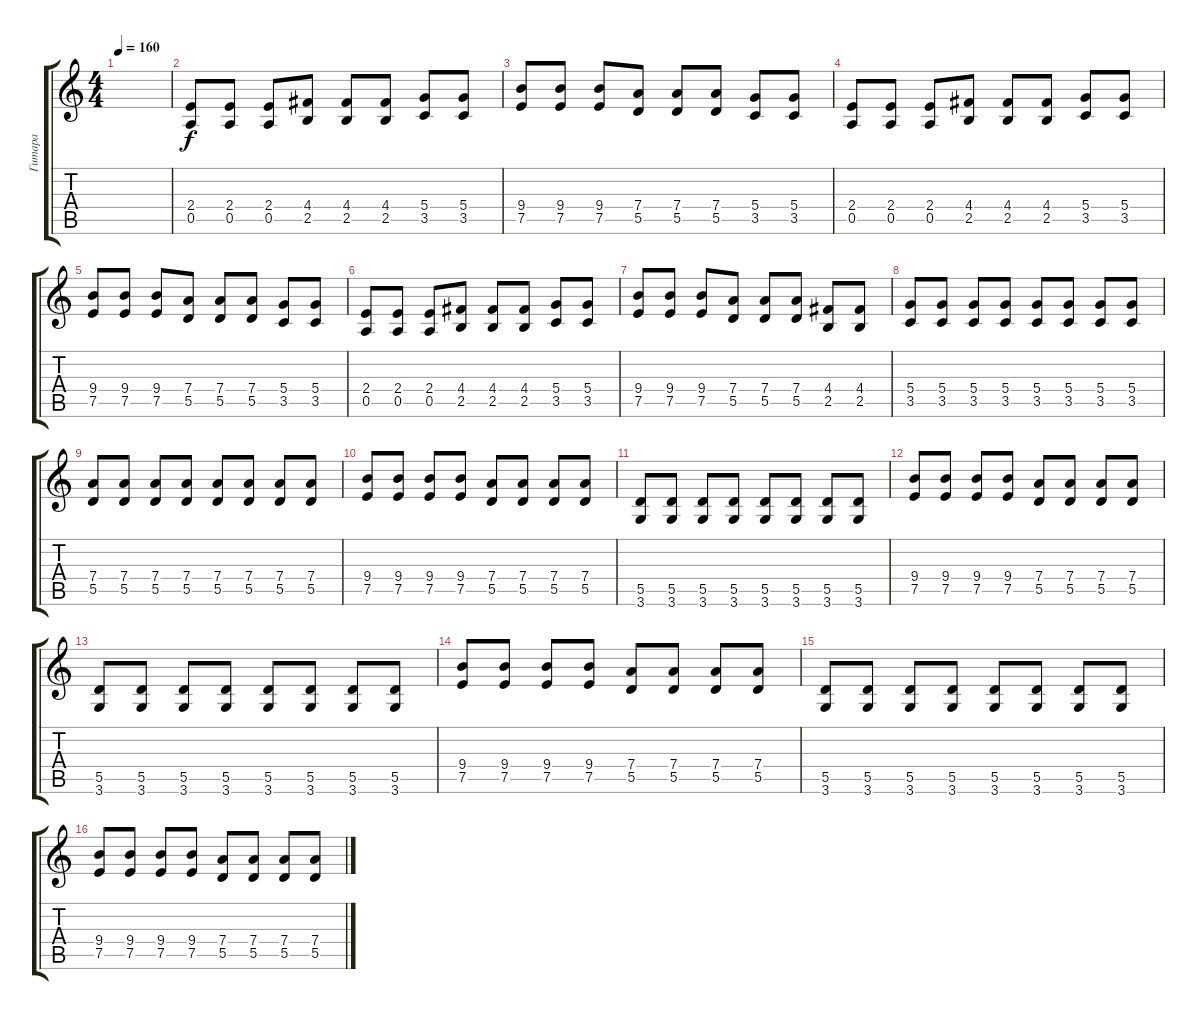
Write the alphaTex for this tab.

\track ("Гитара" "Гитара") {instrument distortionguitar}
\staff {score tabs}
\tuning (E4 B3 G3 D3 A2 E2) {hide}
\ts (4 4)
\tempo 160
\clef g2
\ks c
|
(2.4 0.5).8 (2.4 0.5).8 (2.4 0.5).8 (4.4 2.5).8 (4.4 2.5).8 (4.4 2.5).8 (5.4 3.5).8 (5.4 3.5).8 |
(9.4 7.5).8 (9.4 7.5).8 (9.4 7.5).8 (7.4 5.5).8 (7.4 5.5).8 (7.4 5.5).8 (5.4 3.5).8 (5.4 3.5).8 |
(2.4 0.5).8 (2.4 0.5).8 (2.4 0.5).8 (4.4 2.5).8 (4.4 2.5).8 (4.4 2.5).8 (5.4 3.5).8 (5.4 3.5).8 |
(9.4 7.5).8 (9.4 7.5).8 (9.4 7.5).8 (7.4 5.5).8 (7.4 5.5).8 (7.4 5.5).8 (5.4 3.5).8 (5.4 3.5).8 |
(2.4 0.5).8 (2.4 0.5).8 (2.4 0.5).8 (4.4 2.5).8 (4.4 2.5).8 (4.4 2.5).8 (5.4 3.5).8 (5.4 3.5).8 |
(9.4 7.5).8 (9.4 7.5).8 (9.4 7.5).8 (7.4 5.5).8 (7.4 5.5).8 (7.4 5.5).8 (4.4 2.5).8 (4.4 2.5).8 |
(5.4 3.5).8 (5.4 3.5).8 (5.4 3.5).8 (5.4 3.5).8 (5.4 3.5).8 (5.4 3.5).8 (5.4 3.5).8 (5.4 3.5).8 |
(7.4 5.5).8 (7.4 5.5).8 (7.4 5.5).8 (7.4 5.5).8 (7.4 5.5).8 (7.4 5.5).8 (7.4 5.5).8 (7.4 5.5).8 |
(9.4 7.5).8 (9.4 7.5).8 (9.4 7.5).8 (9.4 7.5).8 (7.4 5.5).8 (7.4 5.5).8 (7.4 5.5).8 (7.4 5.5).8 |
(5.5 3.6).8 (5.5 3.6).8 (5.5 3.6).8 (5.5 3.6).8 (5.5 3.6).8 (5.5 3.6).8 (5.5 3.6).8 (5.5 3.6).8 |
(9.4 7.5).8 (9.4 7.5).8 (9.4 7.5).8 (9.4 7.5).8 (7.4 5.5).8 (7.4 5.5).8 (7.4 5.5).8 (7.4 5.5).8 |
(5.5 3.6).8 (5.5 3.6).8 (5.5 3.6).8 (5.5 3.6).8 (5.5 3.6).8 (5.5 3.6).8 (5.5 3.6).8 (5.5 3.6).8 |
(9.4 7.5).8 (9.4 7.5).8 (9.4 7.5).8 (9.4 7.5).8 (7.4 5.5).8 (7.4 5.5).8 (7.4 5.5).8 (7.4 5.5).8 |
(5.5 3.6).8 (5.5 3.6).8 (5.5 3.6).8 (5.5 3.6).8 (5.5 3.6).8 (5.5 3.6).8 (5.5 3.6).8 (5.5 3.6).8 |
(9.4 7.5).8 (9.4 7.5).8 (9.4 7.5).8 (9.4 7.5).8 (7.4 5.5).8 (7.4 5.5).8 (7.4 5.5).8 (7.4 5.5).8
